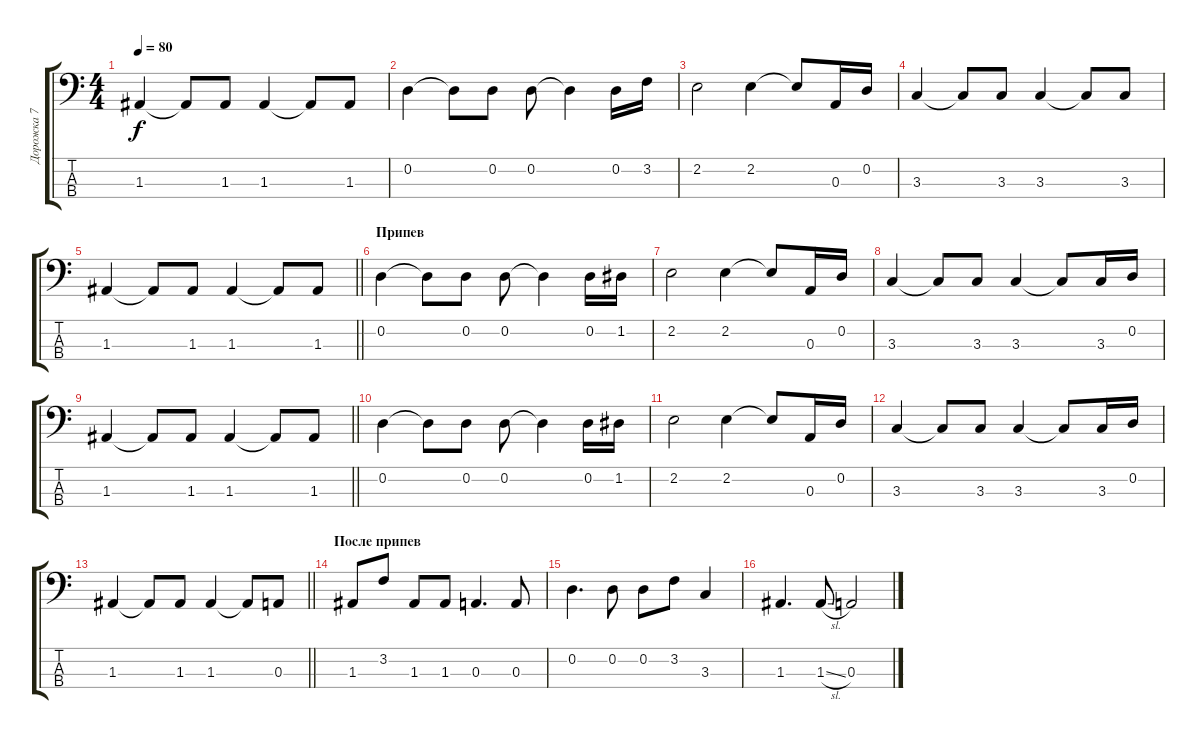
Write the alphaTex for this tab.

\track ("Дорожка 7" "Дорожка 7") {instrument electricbassfinger}
\staff {score tabs}
\tuning (G2 D2 A1 E1) {hide}
\ts (4 4)
\tempo 80
\clef f4
\ks c
1.3.4{dy f} 1.3{t}.8 1.3.8 1.3.4 1.3{t}.8 1.3.8 |
0.2.4 0.2{t}.8 0.2.8 0.2.8 0.2{t}.4 0.2.16 3.2.16 |
2.2.2 2.2.4 2.2{t}.8 0.3.16 0.2.16 |
3.3.4 3.3{t}.8 3.3.8 3.3.4 3.3{t}.8 3.3.8 |
\barLineRight lightlight
1.3.4 1.3{t}.8 1.3.8 1.3.4 1.3{t}.8 1.3.8 |
\section ("" "Припев")
0.2.4 0.2{t}.8 0.2.8 0.2.8 0.2{t}.4 0.2.16 1.2.16 |
2.2.2 2.2.4 2.2{t}.8 0.3.16 0.2.16 |
3.3.4 3.3{t}.8 3.3.8 3.3.4 3.3{t}.8 3.3.16 0.2.16 |
\barLineRight lightlight
1.3.4 1.3{t}.8 1.3.8 1.3.4 1.3{t}.8 1.3.8 |
0.2.4 0.2{t}.8 0.2.8 0.2.8 0.2{t}.4 0.2.16 1.2.16 |
2.2.2 2.2.4 2.2{t}.8 0.3.16 0.2.16 |
3.3.4 3.3{t}.8 3.3.8 3.3.4 3.3{t}.8 3.3.16 0.2.16 |
\barLineRight lightlight
1.3.4 1.3{t}.8 1.3.8 1.3.4 1.3{t}.8 0.3.8 |
\section ("" "После припев")
1.3.8 3.2.8 1.3.8 1.3.8 0.3.4{d} 0.3.8 |
0.2.4{d} 0.2.8 0.2.8 3.2.8 3.3.4 |
1.3.4{d} 1.3{sl}.8 0.3.2
